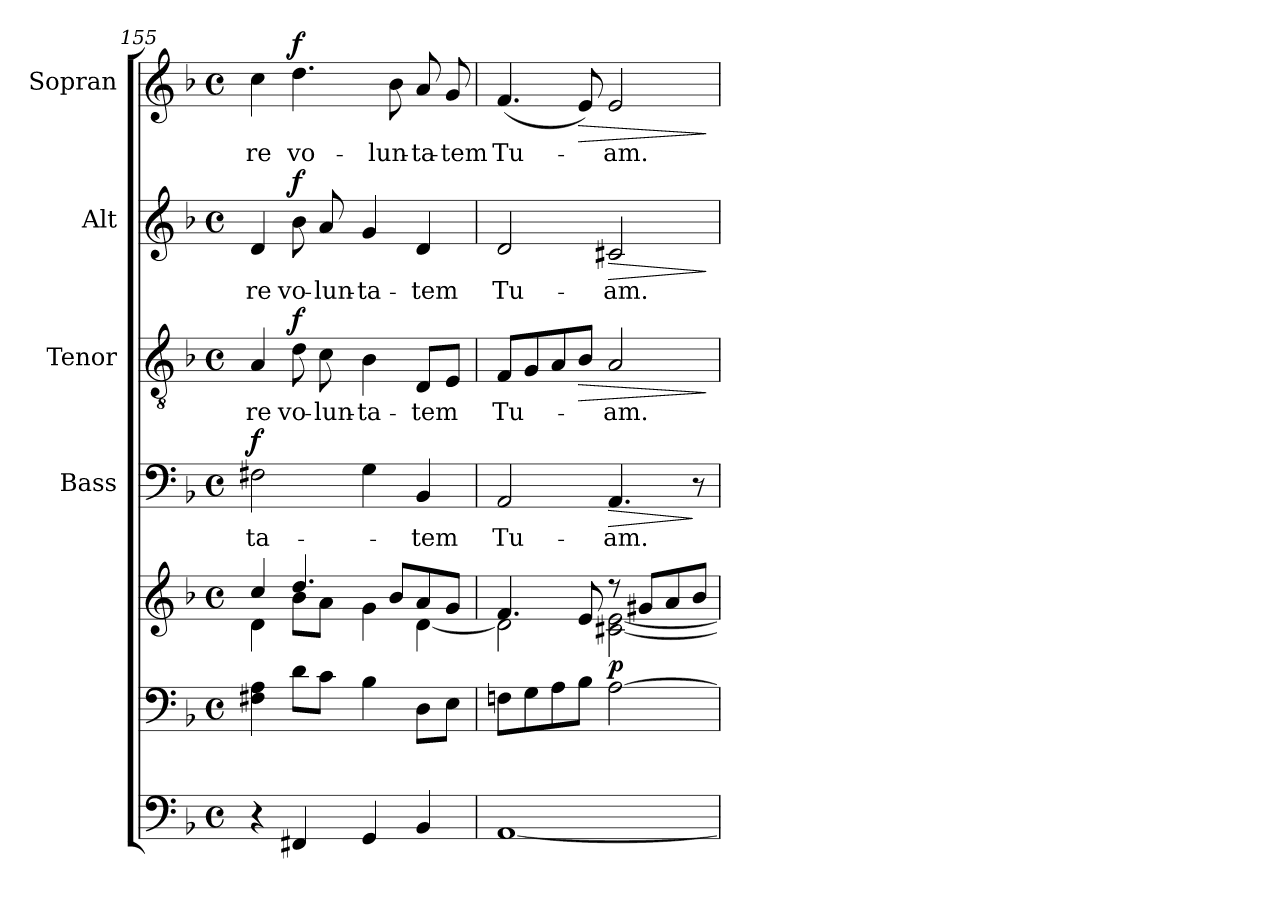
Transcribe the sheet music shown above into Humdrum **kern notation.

**kern	**kern	**kern	**dynam	**kern	**text	**dynam	**kern	**text	**dynam	**kern	**text	**dynam	**kern	**text	**dynam
*part6	*part5	*part5	*part5	*part4	*part4	*part4	*part3	*part3	*part3	*part2	*part2	*part2	*part1	*part1	*part1
*staff7	*staff6	*staff5	*staff5/6	*staff4	*staff4	*staff4	*staff3	*staff3	*staff3	*staff2	*staff2	*staff2	*staff1	*staff1	*staff1
*	*	*	*	*I"Bass	*	*	*I"Tenor	*	*	*I"Alt	*	*	*I"Sopran	*	*
*	*	*	*	*I'B.	*	*	*I'T.	*	*	*I'A.	*	*	*I'S.	*	*
!!LO:PB:g=z
*clefF4	*clefF4	*clefG2	*	*clefF4	*	*	*clefGv2	*	*	*clefG2	*	*	*clefG2	*	*
*k[b-]	*k[b-]	*k[b-]	*	*k[b-]	*	*	*k[b-]	*	*	*k[b-]	*	*	*k[b-]	*	*
*F:	*F:	*F:	*	*F:	*	*	*F:	*	*	*F:	*	*	*F:	*	*
*M4/4	*M4/4	*M4/4	*	*M4/4	*	*	*M4/4	*	*	*M4/4	*	*	*M4/4	*	*
*met(c)	*met(c)	*met(c)	*	*met(c)	*	*	*met(c)	*	*	*met(c)	*	*	*met(c)	*	*
=155	=155	=155	=155	=155	=155	=155	=155	=155	=155	=155	=155	=155	=155	=155	=155
*	*	*^	*	*	*	*	*	*	*	*	*	*	*	*	*
!	!	!	!	!	!	!LO:LY:b	!LO:DY:a	!	!LO:LY:b	!	!	!LO:LY:b	!	!	!LO:LY:b	!
4r	4F#X\ 4A\	4cc/	4d\	.	2F#X\	-ta-	f	4A/	-re	.	4d/	-re	.	4cc\	-re	.
!	!	!	!	!	!	!	!	!	!LO:LY:b	!LO:DY:a	!	!LO:LY:b	!LO:DY:a	!	!LO:LY:b	!LO:DY:a
4FF#X/	8d\L	4.dd/	8b-\L	.	.	.	.	8d\	vo-	f	8b-\	vo-	f	4.dd\	vo-	f
!	!	!	!	!	!	!	!	!	!LO:LY:b	!	!	!LO:LY:b	!	!	!	!
.	8c\J	.	8a\J	.	.	.	.	8c\	-lun-	.	8a/	-lun-	.	.	.	.
!	!	!	!	!	!	!	!	!	!LO:LY:b	!	!	!LO:LY:b	!	!	!	!
4GG/	4B-\	.	4g\	.	4G\	.	.	4B-\	-ta-	.	4g/	-ta-	.	.	.	.
!	!	!	!	!	!	!	!	!	!	!	!	!	!	!	!LO:LY:b	!
.	.	8b-/L	.	.	.	.	.	.	.	.	.	.	.	8b-\	-lun-	.
!	!	!	!	!	!	!LO:LY:b	!	!	!LO:LY:b	!	!	!LO:LY:b	!	!	!LO:LY:b	!
4BB-/	8D\L	8a/	[<4d\	.	4BB-/	-tem	.	8D/L	-tem	.	4d/	-tem	.	8a/	-ta-	.
!	!	!	!	!	!	!	!	!	!	!	!	!	!	!	!LO:LY:b	!
.	8E\J	8g/J	.	.	.	.	.	8E/J	.	.	.	.	.	8g/	-tem	.
=156	=156	=156	=156	=156	=156	=156	=156	=156	=156	=156	=156	=156	=156	=156	=156	=156
!	!	!	!	!	!	!LO:LY:b	!	!	!LO:LY:b	!	!	!LO:LY:b	!	!	!LO:LY:b	!
[1AA	8Fn\L	4.f/	2d\]	.	2AA/	Tu-	.	8F/L	Tu-	.	2d/	Tu-	.	(<4.f/	Tu-	.
.	8G\	.	.	.	.	.	.	8G/	.	.	.	.	.	.	.	.
.	8A\	.	.	.	.	.	.	8A/	.	.	.	.	.	.	.	.
!	!	!	!	!	!	!	!	!	!	!LO:HP:b	!	!	!	!	!	!LO:HP:b
.	8B-\J	8e/	.	.	.	.	.	8B-/J	.	>	.	.	.	8e/)	.	>
!	!	!	!	!LO:DY:b	!	!LO:LY:b	!LO:HP:b	!	!LO:LY:b	!	!	!LO:LY:b	!LO:HP:b	!	!LO:LY:b	!
.	[2A\	8rcc	[<2c#X\ [<2e\	p	4.AA/	-am.	>	2A/	-am.	.	2c#X/	-am.	>	2e/	-am.	.
.	.	8g#X/L	.	.	.	.	.	.	.	.	.	.	.	.	.	.
.	.	8a/	.	.	.	.	.	.	.	.	.	.	.	.	.	.
.	.	8b-/J	.	.	8r	.	]	.	.	.	.	.	.	.	.	.
*	*	*v	*v	*	*	*	*	*	*	*	*	*	*	*	*	*
.	.	.	.	.	.	.	.	.	]	.	.	]	.	.	]
=	=	=	=	=	=	=	=	=	=	=	=	=	=	=	=
*-	*-	*-	*-	*-	*-	*-	*-	*-	*-	*-	*-	*-	*-	*-	*-
